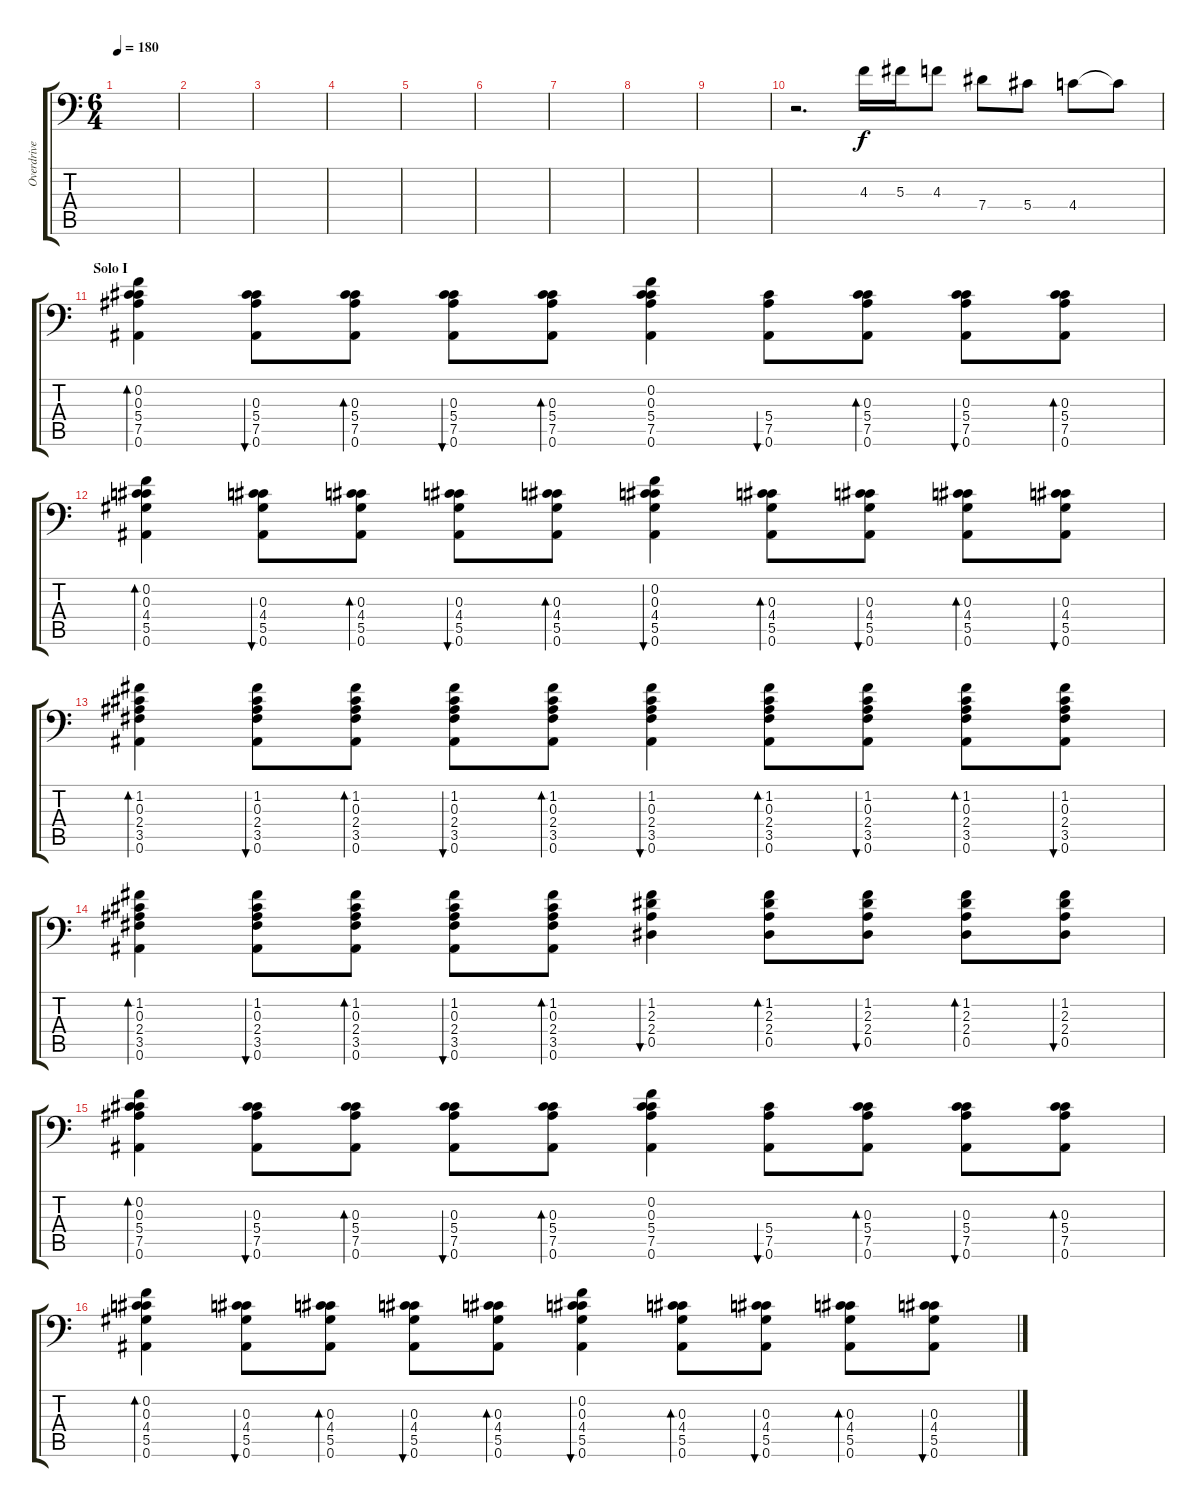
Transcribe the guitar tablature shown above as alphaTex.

\track ("Overdrive" "Overdrive") {instrument overdrivenguitar}
\staff {score tabs}
\tuning (Bb3 F3 Db3 Ab2 Eb2 Bb1) {hide}
\ts (6 4)
\tempo 180
\clef f4
\ks c
|
|
|
|
|
|
|
|
|
r.2{d} 4.3.16 5.3.16 4.3.8 7.4.8 5.4.8 4.4.8 4.4{t}.8 |
\section ("" "Solo I")
(0.2 0.3 5.4 7.5 0.6).4{bd 120} (0.3 5.4 7.5 0.6).8{bu 120} (0.3 5.4 7.5 0.6).8{bd 120} (0.3 5.4 7.5 0.6).8{bu 120} (0.3 5.4 7.5 0.6).8{bd 120} (0.2 0.3 5.4 7.5 0.6).4 (5.4 7.5 0.6).8{bu 120} (0.3 5.4 7.5 0.6).8{bd 120} (0.3 5.4 7.5 0.6).8{bu 120} (0.3 5.4 7.5 0.6).8{bd 120} |
(0.2 0.3 4.4 5.5 0.6).4{bd 120} (0.3 4.4 5.5 0.6).8{bu 120} (0.3 4.4 5.5 0.6).8{bd 120} (0.3 4.4 5.5 0.6).8{bu 120} (0.3 4.4 5.5 0.6).8{bd 120} (0.2 0.3 4.4 5.5 0.6).4{bu 120} (0.3 4.4 5.5 0.6).8{bd 120} (0.3 4.4 5.5 0.6).8{bu 120} (0.3 4.4 5.5 0.6).8{bd 120} (0.3 4.4 5.5 0.6).8{bu 120} |
(1.2 0.3 2.4 3.5 0.6).4{bd 120} (1.2 0.3 2.4 3.5 0.6).8{bu 120} (1.2 0.3 2.4 3.5 0.6).8{bd 120} (1.2 0.3 2.4 3.5 0.6).8{bu 120} (1.2 0.3 2.4 3.5 0.6).8{bd 120} (1.2 0.3 2.4 3.5 0.6).4{bu 120} (1.2 0.3 2.4 3.5 0.6).8{bd 120} (1.2 0.3 2.4 3.5 0.6).8{bu 120} (1.2 0.3 2.4 3.5 0.6).8{bd 120} (1.2 0.3 2.4 3.5 0.6).8{bu 120} |
(1.2 0.3 2.4 3.5 0.6).4{bd 120} (1.2 0.3 2.4 3.5 0.6).8{bu 120} (1.2 0.3 2.4 3.5 0.6).8{bd 120} (1.2 0.3 2.4 3.5 0.6).8{bu 120} (1.2 0.3 2.4 3.5 0.6).8{bd 120} (1.2 2.3 2.4 0.5).4{bu 120} (1.2 2.3 2.4 0.5).8{bd 120} (1.2 2.3 2.4 0.5).8{bu 120} (1.2 2.3 2.4 0.5).8{bd 120} (1.2 2.3 2.4 0.5).8{bu 120} |
(0.2 0.3 5.4 7.5 0.6).4{bd 120} (0.3 5.4 7.5 0.6).8{bu 120} (0.3 5.4 7.5 0.6).8{bd 120} (0.3 5.4 7.5 0.6).8{bu 120} (0.3 5.4 7.5 0.6).8{bd 120} (0.2 0.3 5.4 7.5 0.6).4 (5.4 7.5 0.6).8{bu 120} (0.3 5.4 7.5 0.6).8{bd 120} (0.3 5.4 7.5 0.6).8{bu 120} (0.3 5.4 7.5 0.6).8{bd 120} |
(0.2 0.3 4.4 5.5 0.6).4{bd 120} (0.3 4.4 5.5 0.6).8{bu 120} (0.3 4.4 5.5 0.6).8{bd 120} (0.3 4.4 5.5 0.6).8{bu 120} (0.3 4.4 5.5 0.6).8{bd 120} (0.2 0.3 4.4 5.5 0.6).4{bu 120} (0.3 4.4 5.5 0.6).8{bd 120} (0.3 4.4 5.5 0.6).8{bu 120} (0.3 4.4 5.5 0.6).8{bd 120} (0.3 4.4 5.5 0.6).8{bu 120}
